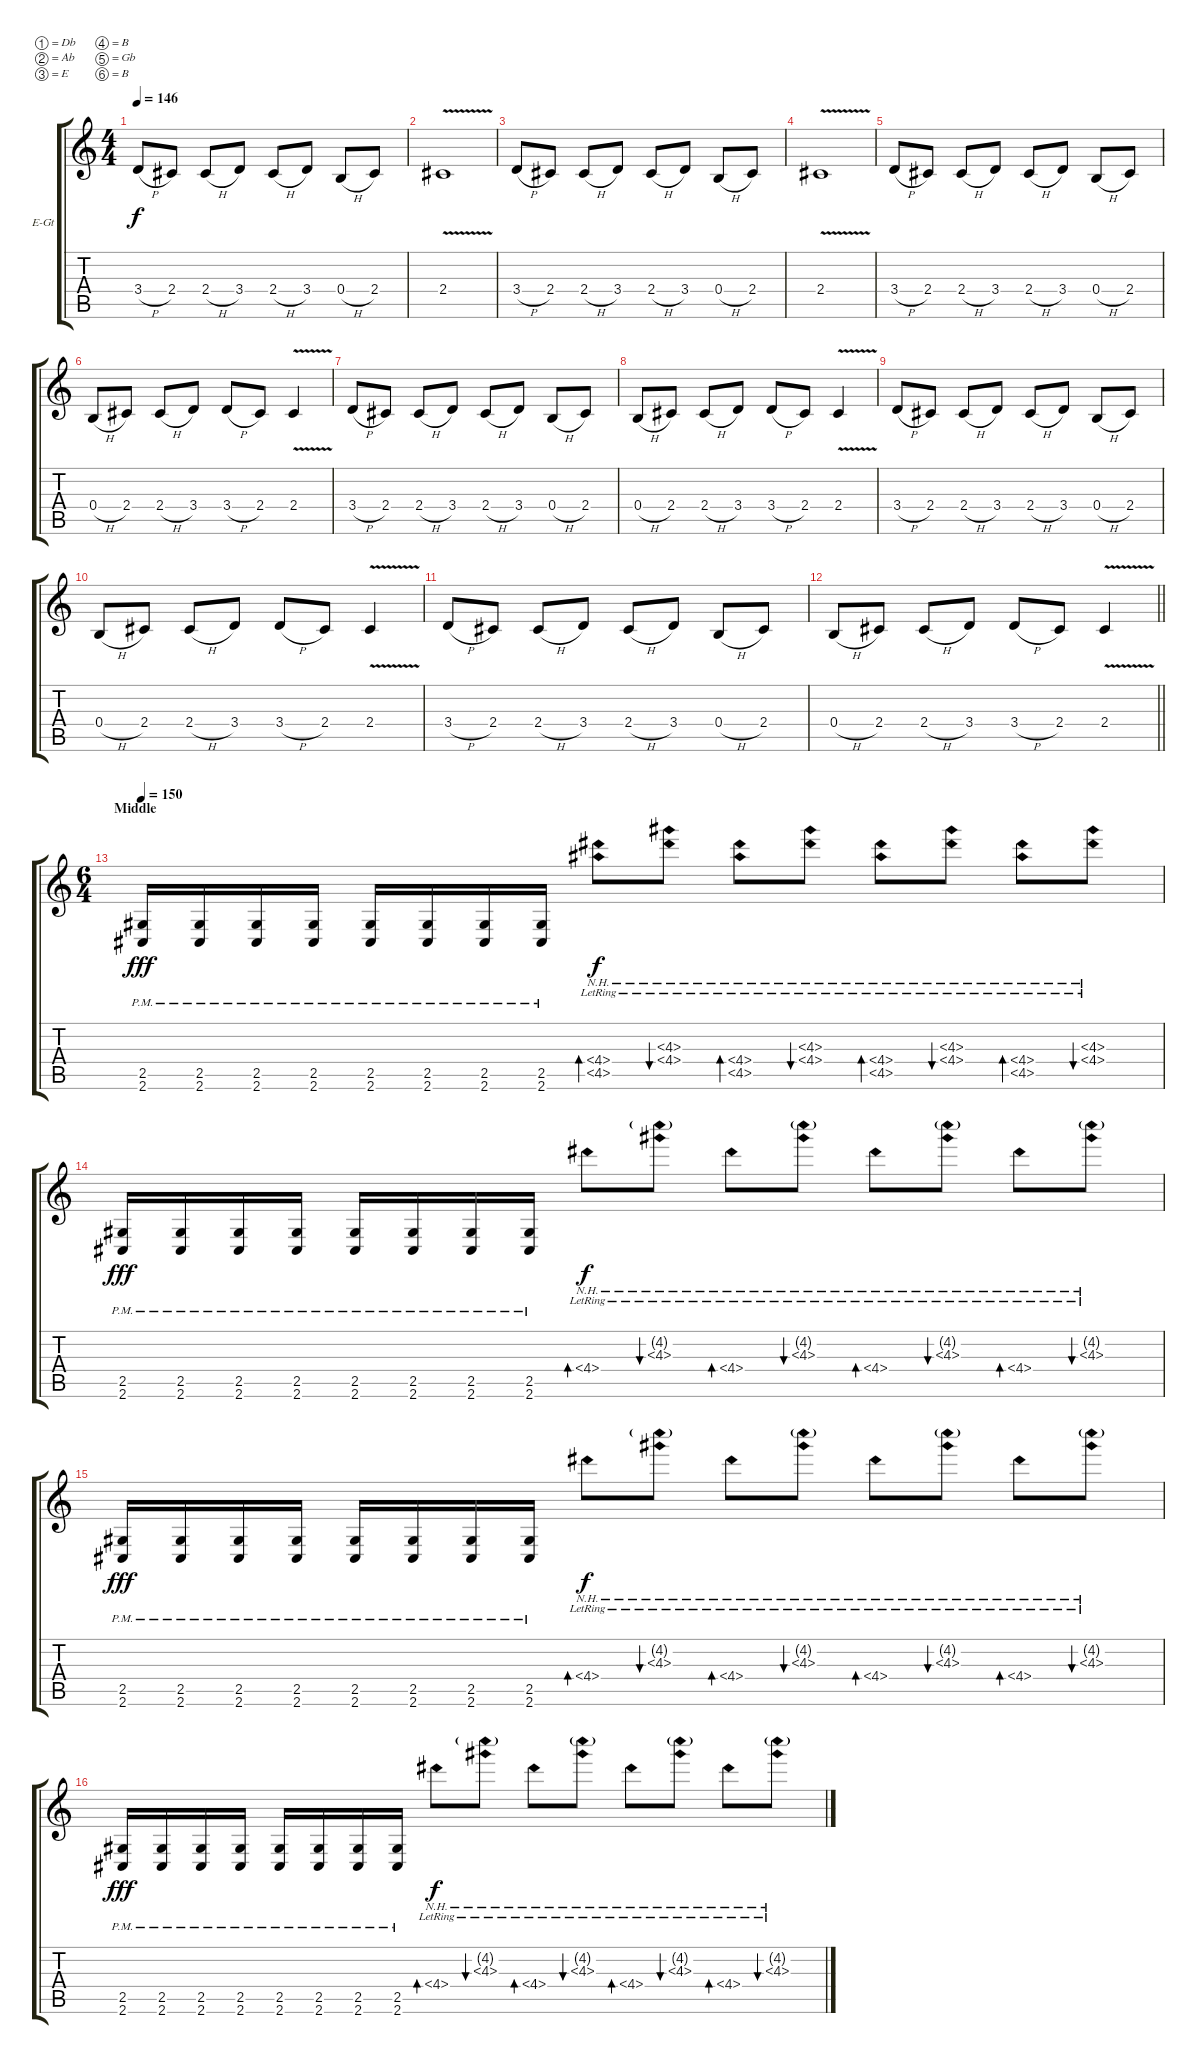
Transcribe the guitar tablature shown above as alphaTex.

\bracketExtendMode groupsimilarinstruments
\firstSystemTrackNameOrientation horizontal
\otherSystemsTrackNameOrientation horizontal
\track ("Phil Demmel (Distorted)" "E-Gt") {instrument distortionguitar}
\staff {score tabs}
\tuning (Db4 Ab3 E3 B2 Gb2 B1)
\ts (4 4)
\tempo 146
\clef g2
\ks c
3.4{h}.8{dy f} 2.4.8 2.4{h}.8 3.4.8 2.4{h}.8 3.4.8 0.4{h}.8 2.4.8 |
2.4{v}.1 |
3.4{h}.8 2.4.8 2.4{h}.8 3.4.8 2.4{h}.8 3.4.8 0.4{h}.8 2.4.8 |
2.4{v}.1 |
3.4{h}.8 2.4.8 2.4{h}.8 3.4.8 2.4{h}.8 3.4.8 0.4{h}.8 2.4.8 |
0.4{h}.8 2.4.8 2.4{h}.8 3.4.8 3.4{h}.8 2.4.8 2.4{v}.4 |
3.4{h}.8 2.4.8 2.4{h}.8 3.4.8 2.4{h}.8 3.4.8 0.4{h}.8 2.4.8 |
0.4{h}.8 2.4.8 2.4{h}.8 3.4.8 3.4{h}.8 2.4.8 2.4{v}.4 |
3.4{h}.8 2.4.8 2.4{h}.8 3.4.8 2.4{h}.8 3.4.8 0.4{h}.8 2.4.8 |
0.4{h}.8 2.4.8 2.4{h}.8 3.4.8 3.4{h}.8 2.4.8 2.4{v}.4 |
3.4{h}.8 2.4.8 2.4{h}.8 3.4.8 2.4{h}.8 3.4.8 0.4{h}.8 2.4.8 |
\barLineRight lightlight
0.4{h}.8 2.4.8 2.4{h}.8 3.4.8 3.4{h}.8 2.4.8 2.4{v}.4 |
\ts (6 4)
\section ("" "Middle")
\tempo 150
(2.5{pm} 2.6{pm}).16{dy fff} (2.5{pm} 2.6{pm}).16 (2.5{pm} 2.6{pm}).16 (2.5{pm} 2.6{pm}).16 (2.5{pm} 2.6{pm}).16 (2.5{pm} 2.6{pm}).16 (2.5{pm} 2.6{pm}).16 (2.5{pm} 2.6{pm}).16 (4.4{nh lr} 4.5{nh}).8{bd 30 dy f} (4.3{nh lr} 4.4{nh}).8{bu 30} (4.4{nh lr} 4.5{nh}).8{bd 30} (4.3{nh lr} 4.4{nh}).8{bu 30} (4.4{nh lr} 4.5{nh}).8{bd 30} (4.3{nh lr} 4.4{nh}).8{bu 30} (4.4{nh lr} 4.5{nh}).8{bd 30} (4.3{nh lr} 4.4{nh}).8{bu 30} |
(2.5{pm} 2.6{pm}).16{dy fff} (2.5{pm} 2.6{pm}).16 (2.5{pm} 2.6{pm}).16 (2.5{pm} 2.6{pm}).16 (2.5{pm} 2.6{pm}).16 (2.5{pm} 2.6{pm}).16 (2.5{pm} 2.6{pm}).16 (2.5{pm} 2.6{pm}).16 4.4{nh lr}.8{bd 30 dy f} (4.2{nh g lr} 4.3{nh lr}).8{bu 30} 4.4{nh lr}.8{bd 30} (4.2{nh g lr} 4.3{nh lr}).8{bu 30} 4.4{nh lr}.8{bd 30} (4.2{nh g lr} 4.3{nh lr}).8{bu 30} 4.4{nh lr}.8{bd 30} (4.2{nh g lr} 4.3{nh lr}).8{bu 30} |
(2.5{pm} 2.6{pm}).16{dy fff} (2.5{pm} 2.6{pm}).16 (2.5{pm} 2.6{pm}).16 (2.5{pm} 2.6{pm}).16 (2.5{pm} 2.6{pm}).16 (2.5{pm} 2.6{pm}).16 (2.5{pm} 2.6{pm}).16 (2.5{pm} 2.6{pm}).16 4.4{nh lr}.8{bd 30 dy f} (4.2{nh g lr} 4.3{nh lr}).8{bu 30} 4.4{nh lr}.8{bd 30} (4.2{nh g lr} 4.3{nh lr}).8{bu 30} 4.4{nh lr}.8{bd 30} (4.2{nh g lr} 4.3{nh lr}).8{bu 30} 4.4{nh lr}.8{bd 30} (4.2{nh g lr} 4.3{nh lr}).8{bu 30} |
(2.5{pm} 2.6{pm}).16{dy fff} (2.5{pm} 2.6{pm}).16 (2.5{pm} 2.6{pm}).16 (2.5{pm} 2.6{pm}).16 (2.5{pm} 2.6{pm}).16 (2.5{pm} 2.6{pm}).16 (2.5{pm} 2.6{pm}).16 (2.5{pm} 2.6{pm}).16 4.4{nh lr}.8{bd 30 dy f} (4.2{nh g lr} 4.3{nh lr}).8{bu 30} 4.4{nh lr}.8{bd 30} (4.2{nh g lr} 4.3{nh lr}).8{bu 30} 4.4{nh lr}.8{bd 30} (4.2{nh g lr} 4.3{nh lr}).8{bu 30} 4.4{nh lr}.8{bd 30} (4.2{nh g lr} 4.3{nh lr}).8{bu 30}
